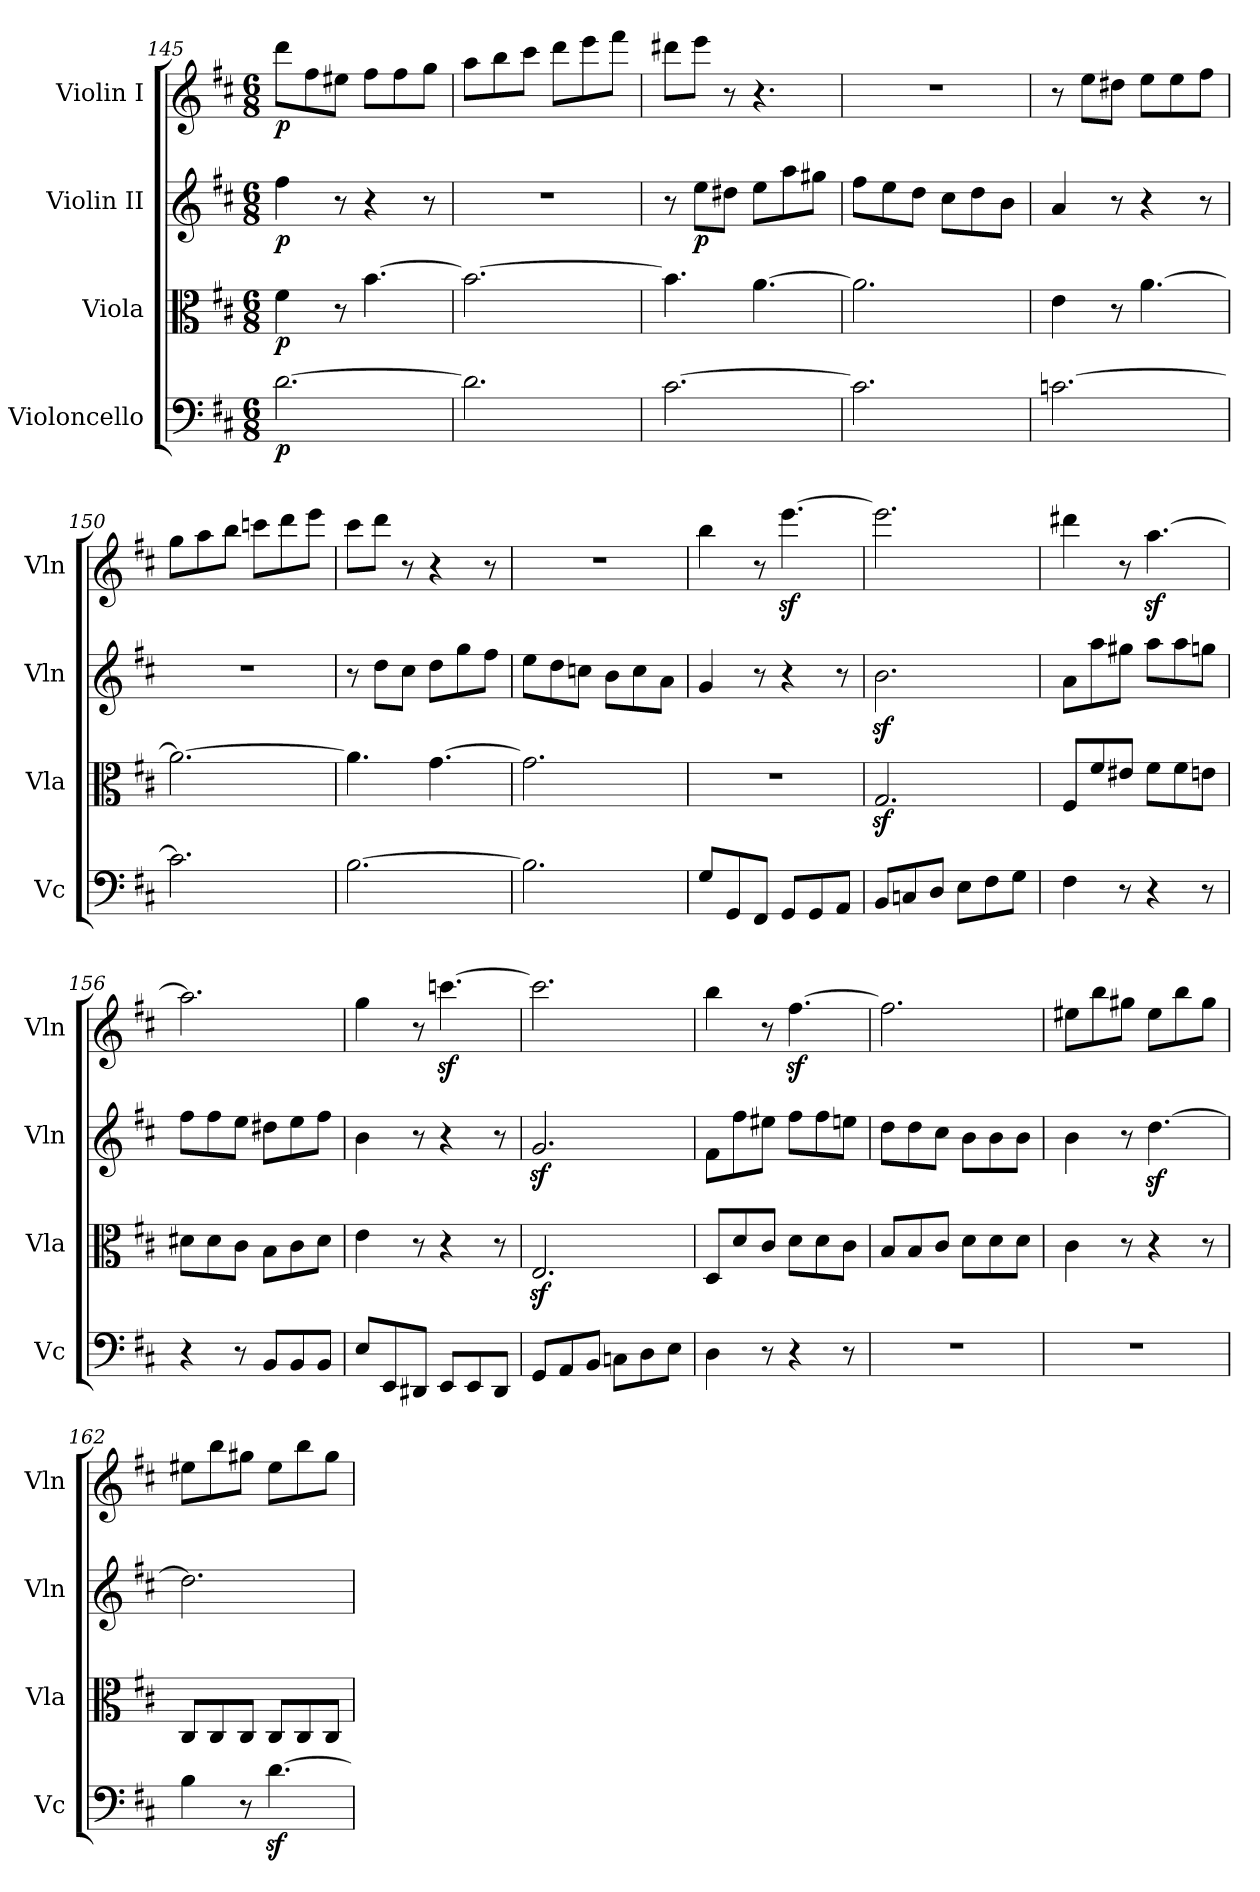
**kern	**dynam	**kern	**dynam	**kern	**dynam	**kern	**dynam
*part4	*part4	*part3	*part3	*part2	*part2	*part1	*part1
*staff4	*staff4	*staff3	*staff3	*staff2	*staff2	*staff1	*staff1
*I"Violoncello	*	*I"Viola	*	*I"Violin II	*	*I"Violin I	*
*I'Vc	*	*I'Vla	*	*I'Vln	*	*I'Vln	*
*clefF4	*	*clefC3	*	*clefG2	*	*clefG2	*
*k[f#c#]	*	*k[f#c#]	*	*k[f#c#]	*	*k[f#c#]	*
*M6/8	*	*M6/8	*	*M6/8	*	*M6/8	*
=145	=145	=145	=145	=145	=145	=145	=145
!	!LO:DY:b	!	!LO:DY:b	!	!LO:DY:b	!	!LO:DY:b
[2.d\	p	4f#\	p	4ff#\	p	8ddd\L	p
.	.	.	.	.	.	8ff#\	.
.	.	8r	.	8r	.	8ee#X\J	.
.	.	[4.b\	.	4r	.	8ff#\L	.
.	.	.	.	.	.	8ff#\	.
.	.	.	.	8r	.	8gg\J	.
!!LO:PB:g=z
=146	=146	=146	=146	=146	=146	=146	=146
2.d\]	.	2.b\_	.	2.r	.	8aa\L	.
.	.	.	.	.	.	8bb\	.
.	.	.	.	.	.	8ccc#\J	.
.	.	.	.	.	.	8ddd\L	.
.	.	.	.	.	.	8eee\	.
.	.	.	.	.	.	8fff#\J	.
=147	=147	=147	=147	=147	=147	=147	=147
[2.c#\	.	4.b\]	.	8r	.	8ddd#X\L	.
!	!	!	!	!	!LO:DY:b	!	!
.	.	.	.	8ee\L	p	8eee\J	.
.	.	.	.	8dd#X\J	.	8r	.
.	.	[4.a\	.	8ee\L	.	4.r	.
.	.	.	.	8aa\	.	.	.
.	.	.	.	8gg#X\J	.	.	.
=148	=148	=148	=148	=148	=148	=148	=148
2.c#\]	.	2.a\]	.	8ff#\L	.	2.r	.
.	.	.	.	8ee\	.	.	.
.	.	.	.	8dd\J	.	.	.
.	.	.	.	8cc#\L	.	.	.
.	.	.	.	8dd\	.	.	.
.	.	.	.	8b\J	.	.	.
=149	=149	=149	=149	=149	=149	=149	=149
[2.cn\	.	4e\	.	4a/	.	8r	.
.	.	.	.	.	.	8ee\L	.
.	.	8r	.	8r	.	8dd#X\J	.
.	.	[4.a\	.	4r	.	8ee\L	.
.	.	.	.	.	.	8ee\	.
.	.	.	.	8r	.	8ff#\J	.
!!LO:LB:g=z
=150	=150	=150	=150	=150	=150	=150	=150
2.c\]	.	2.a\_	.	2.r	.	8gg\L	.
.	.	.	.	.	.	8aa\	.
.	.	.	.	.	.	8bb\J	.
.	.	.	.	.	.	8cccn\L	.
.	.	.	.	.	.	8ddd\	.
.	.	.	.	.	.	8eee\J	.
!!LO:PB:g=z
=151	=151	=151	=151	=151	=151	=151	=151
[2.B\	.	4.a\]	.	8r	.	8ccc#\L	.
.	.	.	.	8dd\L	.	8ddd\J	.
.	.	.	.	8cc#\J	.	8r	.
.	.	[4.g\	.	8dd\L	.	4r	.
.	.	.	.	8gg\	.	.	.
.	.	.	.	8ff#\J	.	8r	.
=152	=152	=152	=152	=152	=152	=152	=152
2.B\]	.	2.g\]	.	8ee\L	.	2.r	.
.	.	.	.	8dd\	.	.	.
.	.	.	.	8ccn\J	.	.	.
.	.	.	.	8b\L	.	.	.
.	.	.	.	8cc\	.	.	.
.	.	.	.	8a\J	.	.	.
=153	=153	=153	=153	=153	=153	=153	=153
8G/L	.	2.r	.	4g/	.	4bb\	.
8GG/	.	.	.	.	.	.	.
8FF#/J	.	.	.	8r	.	8r	.
8GG/L	.	.	.	4r	.	[4.eeez<\	.
8GG/	.	.	.	.	.	.	.
8AA/J	.	.	.	8r	.	.	.
=154	=154	=154	=154	=154	=154	=154	=154
8BB/L	.	2.Gz</	.	2.bz<\	.	2.eee\]	.
8Cn/	.	.	.	.	.	.	.
8D/J	.	.	.	.	.	.	.
8E\L	.	.	.	.	.	.	.
8F#\	.	.	.	.	.	.	.
8G\J	.	.	.	.	.	.	.
=155	=155	=155	=155	=155	=155	=155	=155
4F#\	.	8F#/L	.	8a\L	.	4ddd#X\	.
.	.	8f#/	.	8aa\	.	.	.
8r	.	8e#X/J	.	8gg#X\J	.	8r	.
4r	.	8f#\L	.	8aa\L	.	[4.aaz<\	.
.	.	8f#\	.	8aa\	.	.	.
8r	.	8en\J	.	8ggn\J	.	.	.
!!LO:LB:g=z
=156	=156	=156	=156	=156	=156	=156	=156
4r	.	8d#X\L	.	8ff#\L	.	2.aa\]	.
.	.	8d#\	.	8ff#\	.	.	.
8r	.	8c#\J	.	8ee\J	.	.	.
8BB/L	.	8B\L	.	8dd#X\L	.	.	.
8BB/	.	8c#\	.	8ee\	.	.	.
8BB/J	.	8d#\J	.	8ff#\J	.	.	.
=157	=157	=157	=157	=157	=157	=157	=157
8E/L	.	4e\	.	4b\	.	4gg\	.
8EE/	.	.	.	.	.	.	.
8DD#X/J	.	8r	.	8r	.	8r	.
8EE/L	.	4r	.	4r	.	[4.cccnz<\	.
8EE/	.	.	.	.	.	.	.
8DD#/J	.	8r	.	8r	.	.	.
=158	=158	=158	=158	=158	=158	=158	=158
8GG/L	.	2.Ez</	.	2.gz</	.	2.ccc\]	.
8AA/	.	.	.	.	.	.	.
8BB/J	.	.	.	.	.	.	.
8Cn\L	.	.	.	.	.	.	.
8D\	.	.	.	.	.	.	.
8E\J	.	.	.	.	.	.	.
=159	=159	=159	=159	=159	=159	=159	=159
4D\	.	8D/L	.	8f#\L	.	4bb\	.
.	.	8d/	.	8ff#\	.	.	.
8r	.	8c#/J	.	8ee#X\J	.	8r	.
4r	.	8d\L	.	8ff#\L	.	[4.ff#z<\	.
.	.	8d\	.	8ff#\	.	.	.
8r	.	8c#\J	.	8een\J	.	.	.
=160	=160	=160	=160	=160	=160	=160	=160
2.r	.	8B/L	.	8dd\L	.	2.ff#\]	.
.	.	8B/	.	8dd\	.	.	.
.	.	8c#/J	.	8cc#\J	.	.	.
.	.	8d\L	.	8b\L	.	.	.
.	.	8d\	.	8b\	.	.	.
.	.	8d\J	.	8b\J	.	.	.
!!LO:PB:g=z
=161	=161	=161	=161	=161	=161	=161	=161
2.r	.	4c#\	.	4b\	.	8ee#X\L	.
.	.	.	.	.	.	8bb\	.
.	.	8r	.	8r	.	8gg#X\J	.
.	.	4r	.	[4.ddz<\	.	8ee#\L	.
.	.	.	.	.	.	8bb\	.
.	.	8r	.	.	.	8gg#\J	.
=162	=162	=162	=162	=162	=162	=162	=162
4B\	.	8C#/L	.	2.dd\]	.	8ee#X\L	.
.	.	8C#/	.	.	.	8bb\	.
8r	.	8C#/J	.	.	.	8gg#X\J	.
[4.dz<\	.	8C#/L	.	.	.	8ee#\L	.
.	.	8C#/	.	.	.	8bb\	.
.	.	8C#/J	.	.	.	8gg#\J	.
=	=	=	=	=	=	=	=
*-	*-	*-	*-	*-	*-	*-	*-
